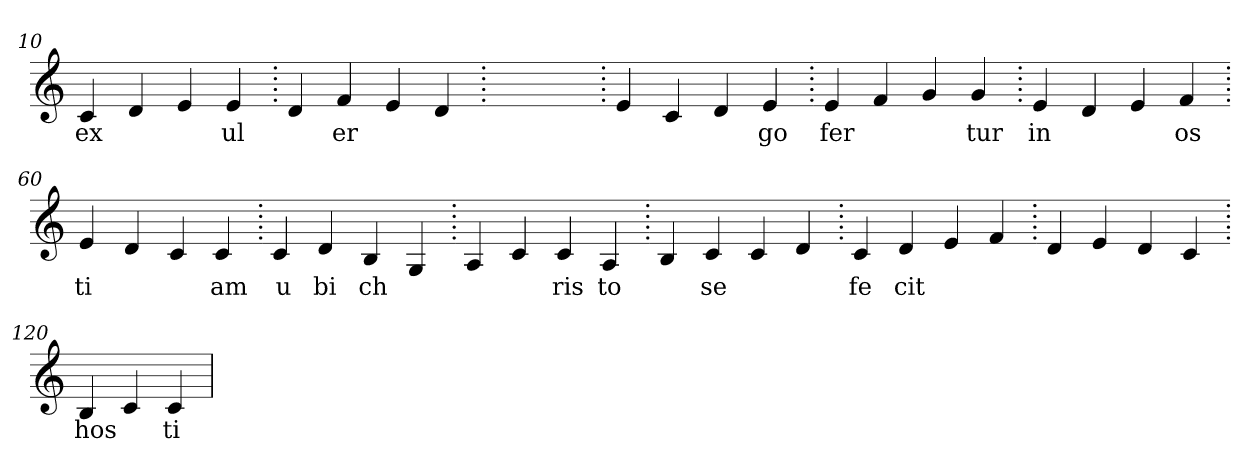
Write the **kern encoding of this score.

**kern	**text
*part1	*part1
*staff1	*staff1
*clefG2	*
=10.	=10.
4c	ex
4d	.
4e	.
4e	ul
=20.	=20.
4d	.
4f	er
4e	.
4d	.
=30.	=30.
1ryy	.
=30.	=30.
4e	.
4c	.
4d	.
4e	go
=40.	=40.
4e	fer
4f	.
4g	.
4g	tur
=50.	=50.
4e	in
4d	.
4e	.
4f	os
=60.	=60.
4e	ti
4d	.
4c	.
4c	am
=70.	=70.
4c	u
4d	bi
4B	ch
4G	.
=80.	=80.
4A	.
4c	.
4c	ris
4A	to
=90.	=90.
4B	.
4c	se
4c	.
4d	.
=100.	=100.
4c	fe
4d	cit
4e	.
4f	.
=110.	=110.
4d	.
4e	.
4d	.
4c	.
=120.	=120.
4B	hos
4c	.
4c	ti
=	=
*-	*-
